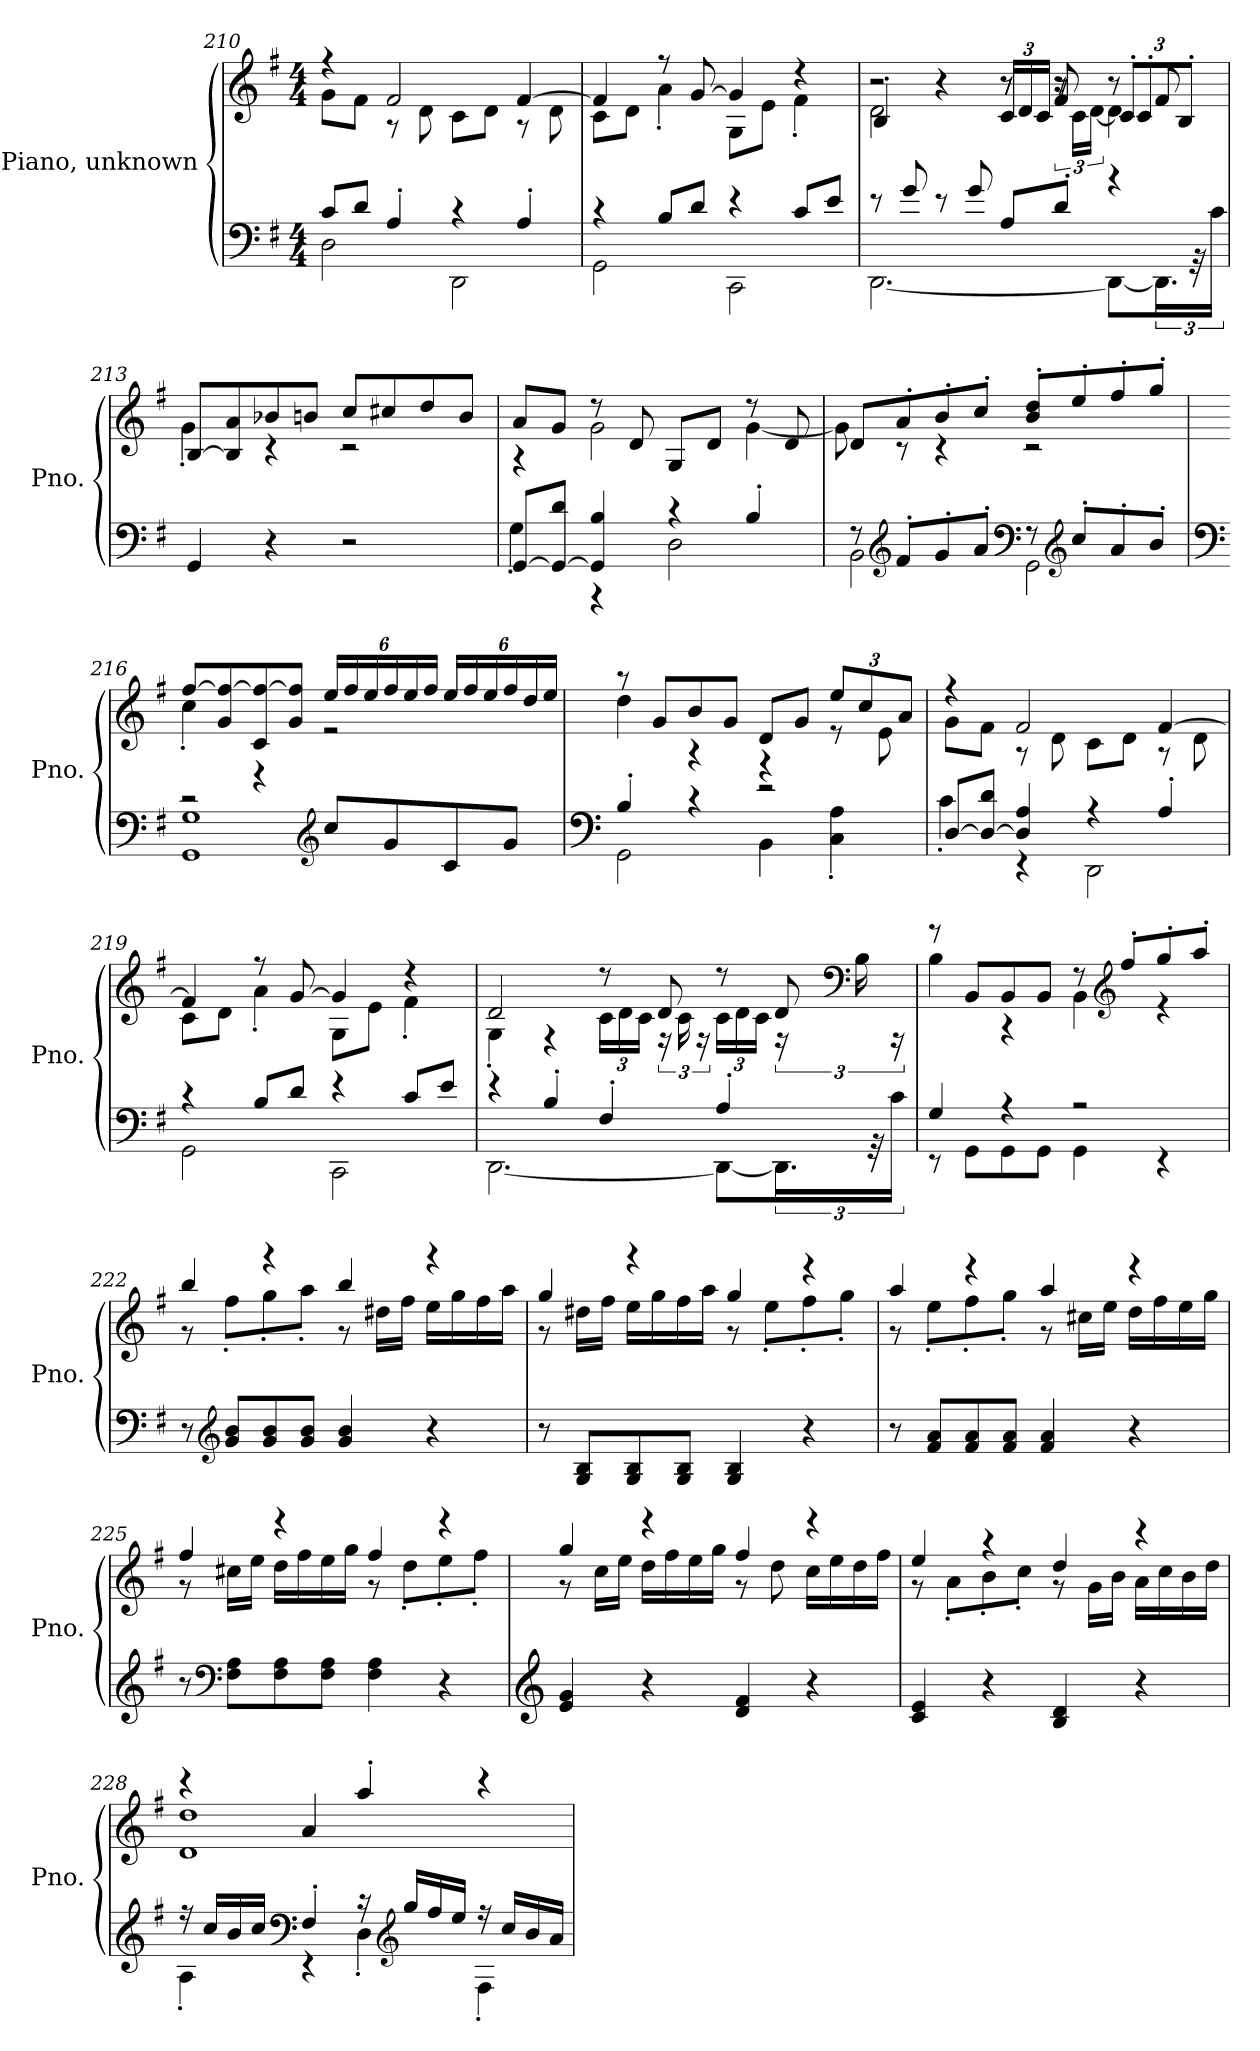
**kern	**kern
*part1	*part1
*staff2	*staff1
*I"Piano, unknown	*
*I'Pno.	*
*clefF4	*clefG2
*k[f#]	*k[f#]
*M4/4	*M4/4
=210	=210
*^	*^
8c/L	2D\	4r	8g\L
8d/J	.	.	8f#\J
4A'/	.	2f#/	8r
.	.	.	8d\
4r	2DD\	.	8c\L
.	.	.	8d\J
4A'/	.	[4f#/	8r
.	.	.	8d\
=211	=211	=211	=211
4r	2GG\	4f#/]	8c\L
.	.	.	8d\J
8B/L	.	8r	4a'\
8d/J	.	[8g/	.
4r	2CC\	4g/]	8G\L
.	.	.	8e\J
8c/L	.	4r	4f#'\
8e/J	.	.	.
!!LO:LB:g=z
=212	=212	=212	=212
*	*	*	*^
8r	[2.DD\	2r	2d\	4B'/
8g/	.	.	.	.
8r	.	.	.	4r
8g/	.	.	.	.
*	*	*	*	*Xbrackettup
8A/L	.	8r	8r	24c/LL
.	.	.	.	24d/
.	.	.	.	24c/JJ
*	*	*	*brackettup	*
8d'/J	.	8f#/	24r	8r
.	.	.	24c\LL	.
.	.	.	[24d\JJ	.
*	*	*	*	*Xbrackettup
4r	8DD\L_	8r	4d\]	12c'/L
.	.	.	.	12c'/
.	24.DD\Jk]	8f#/	.	.
.	.	.	.	12B'/J
.	48r	.	.	.
.	24c\	.	.	.
*v	*v	*	*	*
*	*	*v	*v
=213	=213	=213
4GG/	[8B/L	4g'\
.	8B/] 8a/	.
4r	8b-X/	4r
.	8bn/J	.
2r	8cc/L	2r
.	8cc#X/	.
.	8dd/	.
.	8b/J	.
=214	=214	=214
*^	*	*
[8GG/L	4G'\	8a/L	4r
8GG/_ 8d/J	.	8g/J	.
4GG/] 4B/	4r	8r	2g\
.	.	8d/	.
4r	2D\	8G/L	.
.	.	8d/J	.
4B'/	.	8r	[4g\
.	.	8d/	.
!!LO:PB:g=z	!!
=215	=215	=215	=215
8r	2BB\	8d/L	8g\]
*clefG2	*	*	*
8f#'/L	.	8a'/	8r
8g'/	.	8b'/	4r
8a'/J	.	8cc'/J	.
*clefF4	*	*	*
8r	2GG\	8b/' 8dd/'L	2r
*clefG2	*	*	*
8cc'/L	.	8ee'/	.
8a'/	.	8ff#'/	.
8b'/J	.	8gg'/J	.
=216	=216	=216	=216
*clefF4	*	*	*
2r	1GG 1G	[8ff#/L	4cc'\
.	.	8g/ 8ff#/_	.
.	.	8c/ 8ff#/_	4r
.	.	8g/ 8ff#/]J	.
*clefG2	*	*	*
8cc/L	.	24ee/LL	2r
.	.	24ff#/	.
.	.	24ee/	.
8g/	.	24ff#/	.
.	.	24ee/	.
.	.	24ff#/JJ	.
8c/	.	24ee/LL	.
.	.	24ff#/	.
.	.	24ee/	.
8g/J	.	24ff#/	.
.	.	24dd/	.
.	.	24ee/JJ	.
=217	=217	=217	=217
*clefF4	*	*	*
4B'/	2GG\	8r	4dd\
.	.	8g/L	.
4r	.	8b/	4r
.	.	8g/J	.
2r	4BB\	8d/L	4r
.	.	8g/J	.
.	4C\' 4A\'	12ee/L	8r
.	.	12cc/	.
.	.	.	8e\
.	.	12a/J	.
!!LO:LB:g=z	!!
=218	=218	=218	=218
[8D/L	4c'\	4r	8g\L
8D/_ 8d/J	.	.	8f#\J
4D/] 4A/	4r	2f#/	8r
.	.	.	8d\
4r	2DD\	.	8c\L
.	.	.	8d\J
4A'/	.	[4f#/	8r
.	.	.	8d\
=219	=219	=219	=219
4r	2GG\	4f#/]	8c\L
.	.	.	8d\J
8B/L	.	8r	4a'\
8d/J	.	[8g/	.
4r	2CC\	4g/]	8G\L
.	.	.	8e\J
8c/L	.	4r	4f#'\
8e/J	.	.	.
=220	=220	=220	=220
4r	[2.DD\	2d/	4G'\
4B'/	.	.	4r
4F#'/	.	8r	24c\LL
.	.	.	24d\
.	.	.	24c\JJ
*	*	*	*brackettup
.	.	8d/	24r
.	.	.	24c\
.	.	.	24r
*	*	*	*Xbrackettup
4A'/	8DD\L_	8r	24c\LL
.	.	.	24d\
.	.	.	24c\JJ
*	*	*	*brackettup
.	24.DD\Jk]	8d/	24r
*	*	*clefF4	*
.	.	.	24B\
.	48r	.	.
.	24c\	.	24r
!!LO:LB:g=z	!!
=221	=221	=221	=221
4G/	8r	8r	4B\
.	8GG\L	8BB/L	.
4r	8GG\	8BB/	4r
.	8GG\J	8BB/J	.
2r	4GG\	8r	4BB\
*	*	*clefG2	*
.	.	8ff#'/L	.
.	4r	8gg'/	4r
.	.	8aa'/J	.
*v	*v	*	*
=222	=222	=222
8r	4bb/	8r
*clefG2	*	*
8g/ 8b/L	.	8ff#'\L
8g/ 8b/	4r	8gg'\
8g/ 8b/J	.	8aa'\J
4g/ 4b/	4bb/	8r
.	.	16dd#X\LL
.	.	16ff#\JJ
4r	4r	16ee\LL
.	.	16gg\
.	.	16ff#\
.	.	16aa\JJ
=223	=223	=223
8r	4gg/	8r
8G/ 8B/L	.	16dd#X\LL
.	.	16ff#\JJ
8G/ 8B/	4r	16ee\LL
.	.	16gg\
8G/ 8B/J	.	16ff#\
.	.	16aa\JJ
4G/ 4B/	4gg/	8r
.	.	8ee'\L
4r	4r	8ff#'\
.	.	8gg'\J
!!LO:LB:g=z	!!
=224	=224	=224
8r	4aa/	8r
8f#/ 8a/L	.	8ee'\L
8f#/ 8a/	4r	8ff#'\
8f#/ 8a/J	.	8gg'\J
4f#/ 4a/	4aa/	8r
.	.	16cc#X\LL
.	.	16ee\JJ
4r	4r	16dd\LL
.	.	16ff#\
.	.	16ee\
.	.	16gg\JJ
=225	=225	=225
8r	4ff#/	8r
*clefF4	*	*
8F#\ 8A\L	.	16cc#X\LL
.	.	16ee\JJ
8F#\ 8A\	4r	16dd\LL
.	.	16ff#\
8F#\ 8A\J	.	16ee\
.	.	16gg\JJ
4F#\ 4A\	4ff#/	8r
.	.	8dd'\L
4r	4r	8ee'\
.	.	8ff#'\J
=226	=226	=226
*clefG2	*	*
4e/ 4g/	4gg/	8r
.	.	16cc\LL
.	.	16ee\JJ
4r	4r	16dd\LL
.	.	16ff#\
.	.	16ee\
.	.	16gg\JJ
4d/ 4f#/	4ff#/	8r
.	.	8dd\
4r	4r	16cc\LL
.	.	16ee\
.	.	16dd\
.	.	16ff#\JJ
!!LO:LB:g=z	!!
=227	=227	=227
4c/ 4e/	4ee/	8r
.	.	8a'\L
4r	4r	8b'\
.	.	8cc'\J
4B/ 4d/	4dd/	8r
.	.	16g\LL
.	.	16b\JJ
4r	4r	16a\LL
.	.	16cc\
.	.	16b\
.	.	16dd\JJ
=228	=228	=228
*^	*	*
16r	4A'\	4r	1d 1dd
16cc/LL	.	.	.
16b/	.	.	.
16cc/JJ	.	.	.
*clefF4	*	*	*
4F#'/	4r	4a/	.
16r	4D'\	4aa'/	.
*clefG2	*	*	*
16gg/LL	.	.	.
16ff#/	.	.	.
16ee/JJ	.	.	.
16r	4F#'\	4r	.
16cc/LL	.	.	.
16b/	.	.	.
16a/JJ	.	.	.
*v	*v	*	*
*	*v	*v
=	=
*-	*-
